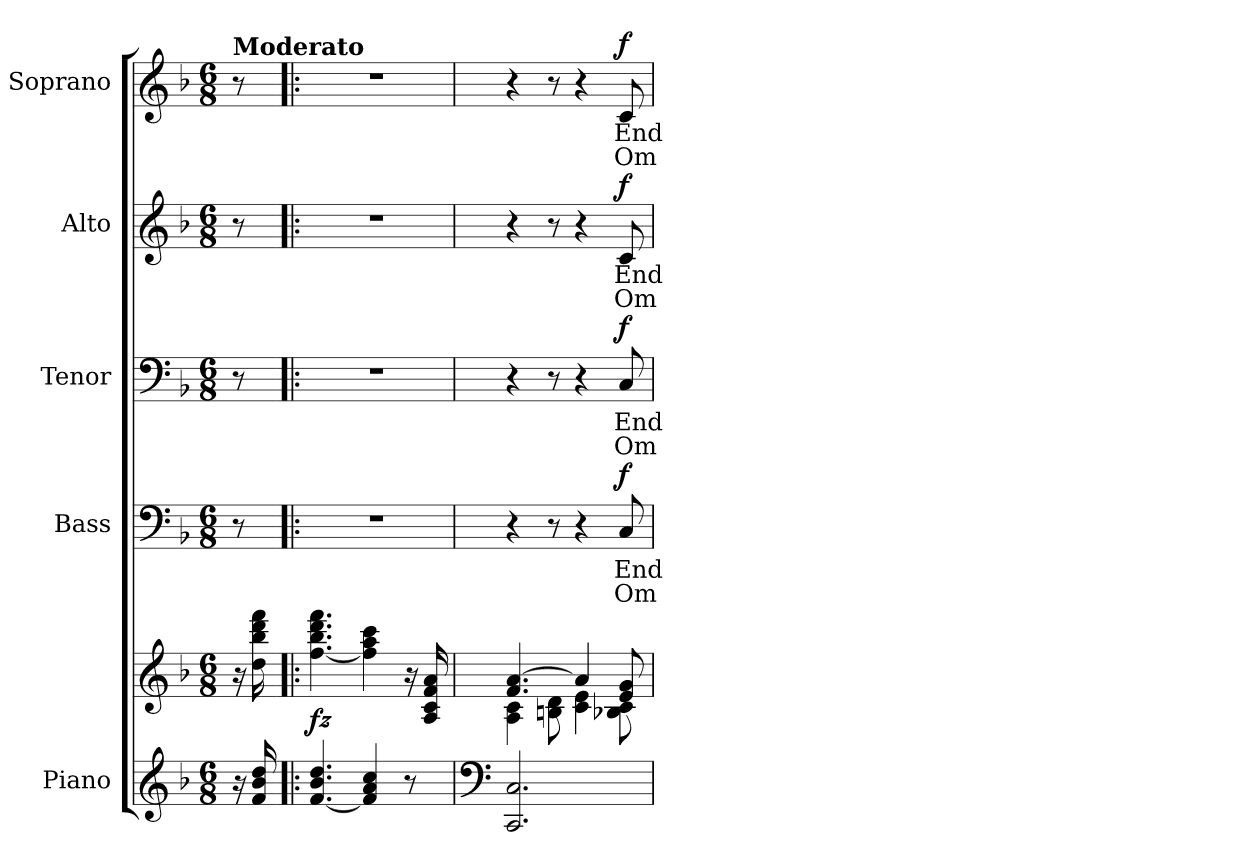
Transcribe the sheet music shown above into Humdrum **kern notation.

**kern	**kern	**dynam	**kern	**text	**text	**dynam	**kern	**text	**text	**dynam	**kern	**text	**text	**dynam	**kern	**text	**text	**dynam
*part5	*part5	*part5	*part4	*part4	*part4	*part4	*part3	*part3	*part3	*part3	*part2	*part2	*part2	*part2	*part1	*part1	*part1	*part1
*staff6	*staff5	*staff5/6	*staff4	*staff4	*staff4	*staff4	*staff3	*staff3	*staff3	*staff3	*staff2	*staff2	*staff2	*staff2	*staff1	*staff1	*staff1	*staff1
*I"Piano	*	*	*I"Bass	*	*	*	*I"Tenor	*	*	*	*I"Alto	*	*	*	*I"Soprano	*	*	*
*I'Pno	*	*	*	*	*	*	*	*	*	*	*	*	*	*	*	*	*	*
*clefG2	*clefG2	*	*clefF4	*	*	*	*clefF4	*	*	*	*clefG2	*	*	*	*clefG2	*	*	*
*k[b-]	*k[b-]	*	*k[b-]	*	*	*	*k[b-]	*	*	*	*k[b-]	*	*	*	*k[b-]	*	*	*
*M6/8	*M6/8	*	*M6/8	*	*	*	*M6/8	*	*	*	*M6/8	*	*	*	*M6/8	*	*	*
=	=	=	=	=	=	=	=	=	=	=	=	=	=	=	=	=	=	=
!	!	!	!	!	!	!	!	!	!	!	!	!	!	!	!LO:TX:a:B:t=Moderato	!	!	!
16r	16r	.	8r	.	.	.	8r	.	.	.	8r	.	.	.	8r	.	.	.
16f/ 16b-/ 16dd/	16dd\ 16bb-\ 16ddd\ 16fff\	.	.	.	.	.	.	.	.	.	.	.	.	.	.	.	.	.
=1!|:	=1!|:	=1!|:	=1!|:	=1!|:	=1!|:	=1!|:	=1!|:	=1!|:	=1!|:	=1!|:	=1!|:	=1!|:	=1!|:	=1!|:	=1!|:	=1!|:	=1!|:	=1!|:
!	!	!LO:DY:a=2	!	!	!	!	!	!	!	!	!	!	!	!	!	!	!	!
[4.f/ 4.b-/ 4.dd/	[4.ff\ 4.bb-\ 4.ddd\ 4.fff\	fz	2.r	.	.	.	2.r	.	.	.	2.r	.	.	.	2.r	.	.	.
4f/] 4a/ 4cc/	4ff\] 4aa\ 4ccc\	.	.	.	.	.	.	.	.	.	.	.	.	.	.	.	.	.
8r	16r	.	.	.	.	.	.	.	.	.	.	.	.	.	.	.	.	.
.	16A/ 16c/ 16f/ 16a/	.	.	.	.	.	.	.	.	.	.	.	.	.	.	.	.	.
=2	=2	=2	=2	=2	=2	=2	=2	=2	=2	=2	=2	=2	=2	=2	=2	=2	=2	=2
*clefF4	*	*	*	*	*	*	*	*	*	*	*	*	*	*	*	*	*	*
*	*^	*	*	*	*	*	*	*	*	*	*	*	*	*	*	*	*	*
2.CC/ 2.C/	4.f/ [4.a/	4A\ 4c\	.	4r	.	.	.	4r	.	.	.	4r	.	.	.	4r	.	.	.
.	.	8Bn\ 8d\	.	8r	.	.	.	8r	.	.	.	8r	.	.	.	8r	.	.	.
.	4a/]	4c\ 4e\	.	4r	.	.	.	4r	.	.	.	4r	.	.	.	4r	.	.	.
!	!	!	!	!	!LO:LY:b	!LO:LY:b	!LO:DY:a	!	!LO:LY:b	!LO:LY:b	!LO:DY:a	!	!LO:LY:b	!LO:LY:b	!LO:DY:a	!	!LO:LY:b	!LO:LY:b	!LO:DY:a
.	8e/ 8g/	8B-X\ 8c\	.	8C/	End-	Om	f	8C/	End-	Om	f	8c/	End-	Om	f	8c/	End-	Om	f
*	*v	*v	*	*	*	*	*	*	*	*	*	*	*	*	*	*	*	*	*
=	=	=	=	=	=	=	=	=	=	=	=	=	=	=	=	=	=	=
*-	*-	*-	*-	*-	*-	*-	*-	*-	*-	*-	*-	*-	*-	*-	*-	*-	*-	*-
